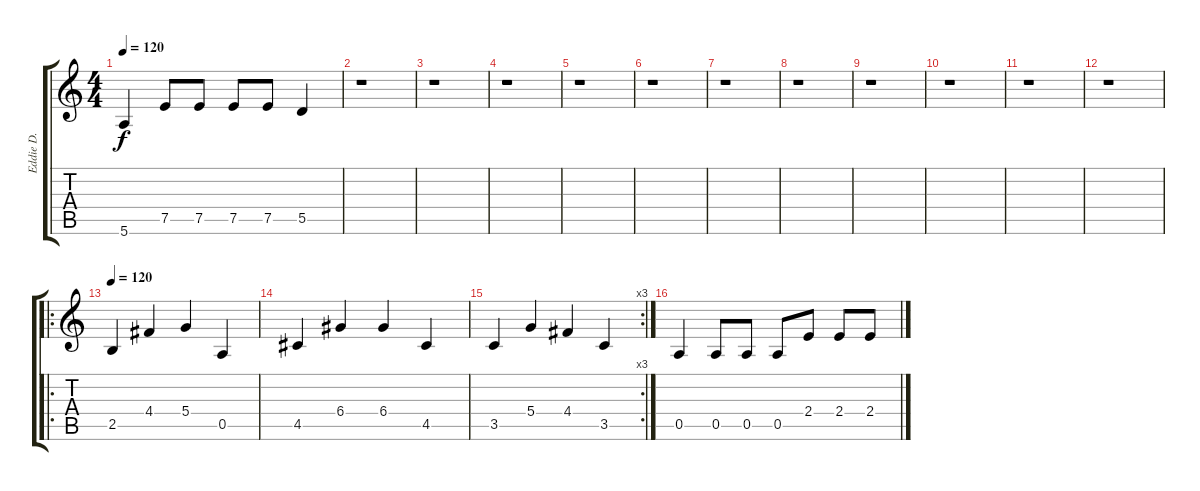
\track ("Eddie D." "Eddie D.") {instrument overdrivenguitar}
\staff {score tabs}
\tuning (E4 B3 G3 D3 A2 E2) {hide}
\ts (4 4)
\tempo 120
\clef g2
\ks c
5.6.4{dy f} 7.5.8 7.5.8 7.5.8 7.5.8 5.5.4 |
r.1 |
r.1 |
r.1 |
r.1 |
r.1 |
r.1 |
r.1 |
r.1 |
r.1 |
r.1 |
r.1 |
\ro
\tempo 120
2.5.4 4.4.4 5.4.4 0.5.4 |
4.5.4 6.4.4 6.4.4 4.5.4 |
\rc 3
3.5.4 5.4.4 4.4.4 3.5.4 |
0.5.4 0.5.8 0.5.8 0.5.8 2.4.8 2.4.8 2.4.8
